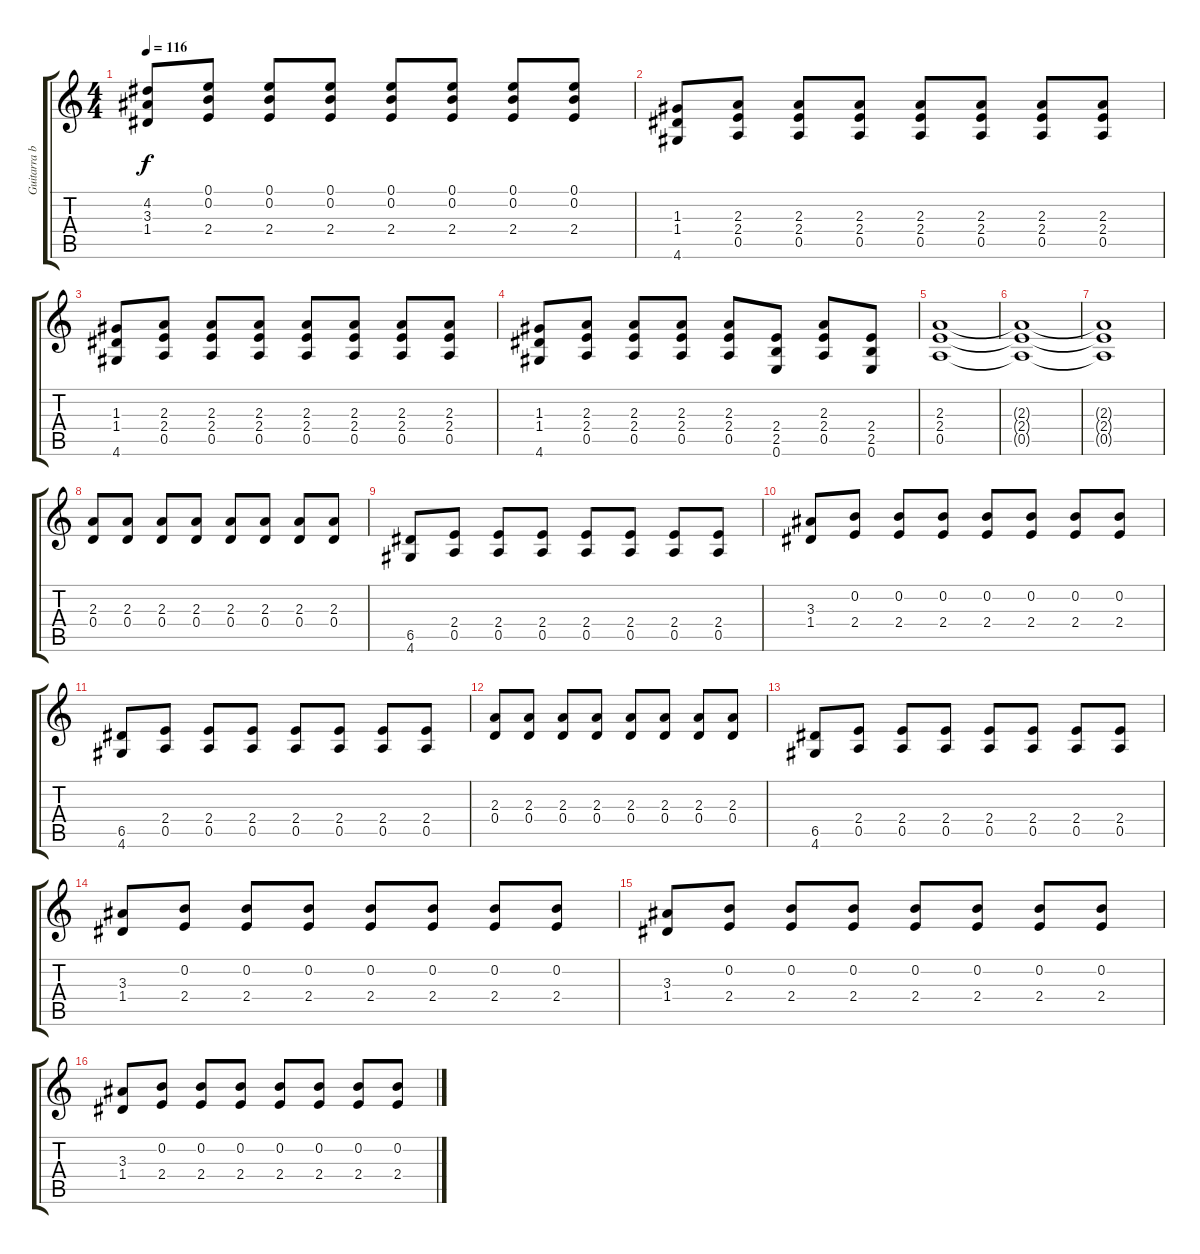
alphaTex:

\track ("Guitarra baixo" "Guitarra b") {instrument overdrivenguitar}
\staff {score tabs}
\tuning (E4 B3 G3 D3 A2 E2) {hide}
\ts (4 4)
\tempo 116
\clef g2
\ks c
(4.2 3.3 1.4).8{dy f} (0.1 0.2 2.4).8 (0.1 0.2 2.4).8 (0.1 0.2 2.4).8 (0.1 0.2 2.4).8 (0.1 0.2 2.4).8 (0.1 0.2 2.4).8 (0.1 0.2 2.4).8 |
(1.3 1.4 4.6).8 (2.3 2.4 0.5).8 (2.3 2.4 0.5).8 (2.3 2.4 0.5).8 (2.3 2.4 0.5).8 (2.3 2.4 0.5).8 (2.3 2.4 0.5).8 (2.3 2.4 0.5).8 |
(1.3 1.4 4.6).8 (2.3 2.4 0.5).8 (2.3 2.4 0.5).8 (2.3 2.4 0.5).8 (2.3 2.4 0.5).8 (2.3 2.4 0.5).8 (2.3 2.4 0.5).8 (2.3 2.4 0.5).8 |
(1.3 1.4 4.6).8 (2.3 2.4 0.5).8 (2.3 2.4 0.5).8 (2.3 2.4 0.5).8 (2.3 2.4 0.5).8 (2.4 2.5 0.6).8 (2.3 2.4 0.5).8 (2.4 2.5 0.6).8 |
(2.3 2.4 0.5).1 |
(2.3{t} 2.4{t} 0.5{t}).1 |
(2.3{t} 2.4{t} 0.5{t}).1 |
(2.3 0.4).8 (2.3 0.4).8 (2.3 0.4).8 (2.3 0.4).8 (2.3 0.4).8 (2.3 0.4).8 (2.3 0.4).8 (2.3 0.4).8 |
(6.5 4.6).8 (2.4 0.5).8 (2.4 0.5).8 (2.4 0.5).8 (2.4 0.5).8 (2.4 0.5).8 (2.4 0.5).8 (2.4 0.5).8 |
(3.3 1.4).8 (0.2 2.4).8 (0.2 2.4).8 (0.2 2.4).8 (0.2 2.4).8 (0.2 2.4).8 (0.2 2.4).8 (0.2 2.4).8 |
(6.5 4.6).8 (2.4 0.5).8 (2.4 0.5).8 (2.4 0.5).8 (2.4 0.5).8 (2.4 0.5).8 (2.4 0.5).8 (2.4 0.5).8 |
(2.3 0.4).8 (2.3 0.4).8 (2.3 0.4).8 (2.3 0.4).8 (2.3 0.4).8 (2.3 0.4).8 (2.3 0.4).8 (2.3 0.4).8 |
(6.5 4.6).8 (2.4 0.5).8 (2.4 0.5).8 (2.4 0.5).8 (2.4 0.5).8 (2.4 0.5).8 (2.4 0.5).8 (2.4 0.5).8 |
(3.3 1.4).8 (0.2 2.4).8 (0.2 2.4).8 (0.2 2.4).8 (0.2 2.4).8 (0.2 2.4).8 (0.2 2.4).8 (0.2 2.4).8 |
(3.3 1.4).8 (0.2 2.4).8 (0.2 2.4).8 (0.2 2.4).8 (0.2 2.4).8 (0.2 2.4).8 (0.2 2.4).8 (0.2 2.4).8 |
(3.3 1.4).8 (0.2 2.4).8 (0.2 2.4).8 (0.2 2.4).8 (0.2 2.4).8 (0.2 2.4).8 (0.2 2.4).8 (0.2 2.4).8
